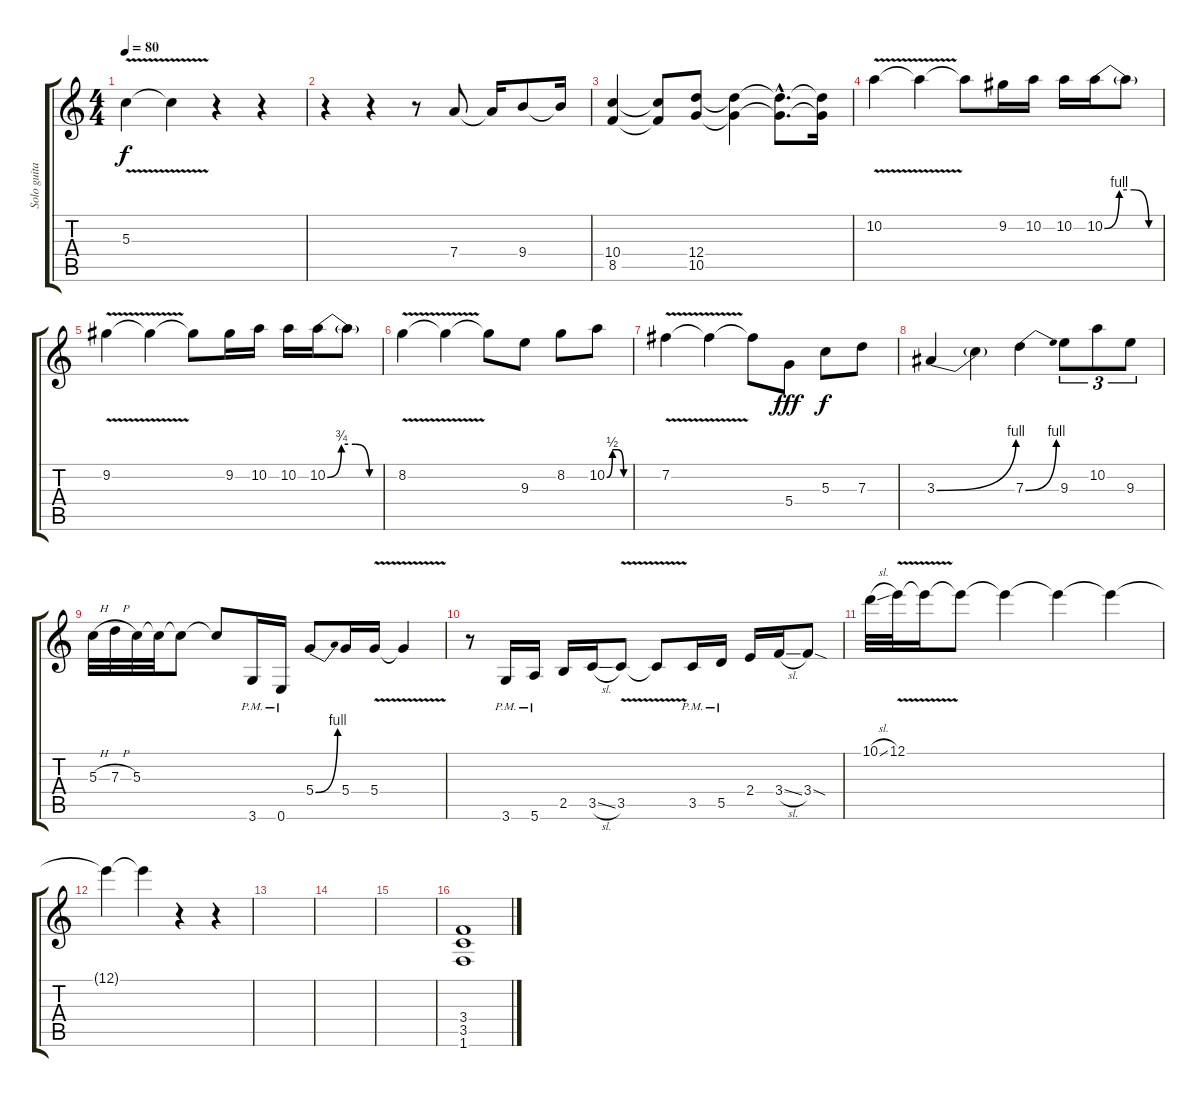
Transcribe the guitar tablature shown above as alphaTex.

\track ("Solo guitar" "Solo guita") {instrument distortionguitar}
\staff {score tabs}
\tuning (E4 B3 G3 D3 A2 E2) {hide}
\ts (4 4)
\tempo 80
\clef g2
\ks c
5.3{v}.4{dy f} 5.3{t}.4 r.4 r.4 |
r.4 r.4 r.8 7.4.8 7.4{t}.16 9.4.8 9.4{t}.16 |
(10.4 8.5).4 (10.4{t} 8.5{t}).8 (12.4 10.5).8 (12.4{t} 10.5{t}).4 (12.4{hac t} 10.5{hac t}).8{d} (12.4{t} 10.5{t}).16 |
10.2{v}.4 10.2{t}.4 10.2{t}.8 9.2.16 10.2.16 10.2.16 10.2{be (custom 0 0 15 4 30 4 45 0 60 0)}.16 10.2{t}.8 |
9.2{v}.4 9.2{t}.4 9.2{t}.8 9.2.16 10.2.16 10.2.16 10.2{be (custom 0 0 15 3 30 3 45 0 60 0)}.16 10.2{t}.8 |
8.2{v}.4 8.2{t}.4 8.2{t}.8 9.3.8 8.2.8 10.2{be (custom 0 0 15 2 30 2 45 0 60 0)}.8 |
7.2{v}.4 7.2{t}.4 7.2{t}.8 5.4.8{dy fff} 5.3.8{dy f} 7.3.8 |
3.3{be (bend 0 0 60 4)}.4 3.3{t}.4 7.3{be (bend 0 0 60 4)}.4 9.3.8{tu (3 2)} 10.2.8{tu (3 2)} 9.3.8{tu (3 2)} |
5.3{h}.32 7.3{h}.32 5.3.32 5.3{t}.32 5.3{t}.8 5.3{t}.8 3.6{pm}.16 0.6{pm}.16 5.4{be (bend 0 0 60 4)}.8 5.4.16 5.4{v}.16 5.4{t}.4 |
r.8 3.6{pm}.16 5.6{pm}.16 2.5.16 3.5{sl}.16 3.5{v}.8 3.5{t}.8 3.5{pm}.16 5.5{pm}.16 2.4.16 3.4{sl}.16 3.4{sod}.8 |
10.1{sl}.32 12.1{v}.32 12.1{t}.16 12.1{t}.8 12.1{t}.4 12.1{t}.4 12.1{t}.4{volume 0} |
12.1{t}.4 12.1{t}.4 r.4 r.4{volume 13} |
|
|
|
(3.4 3.5 1.6).1
